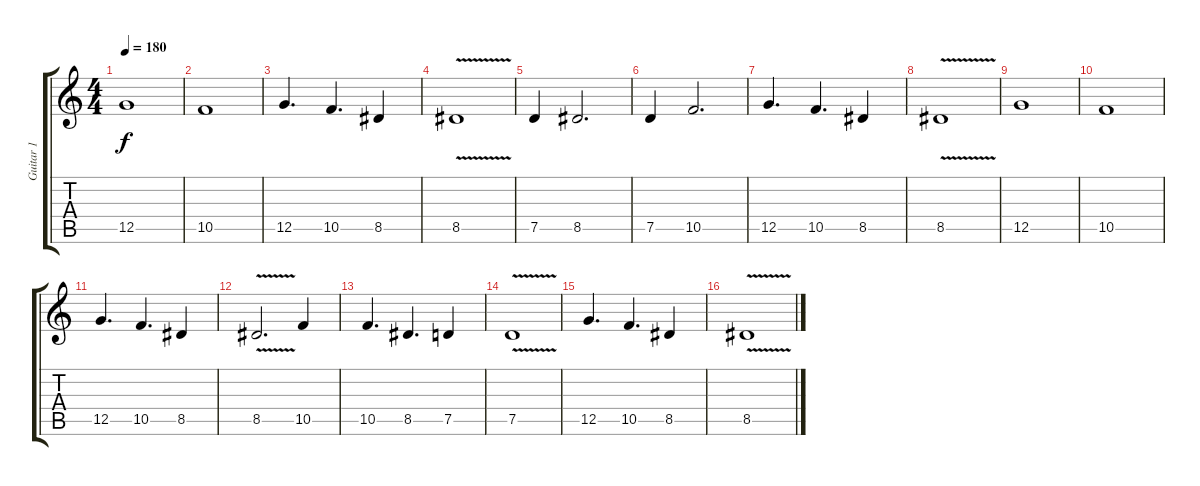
\track ("Guitar 1" "Guitar 1") {instrument distortionguitar}
\staff {score tabs}
\tuning (D4 A3 F3 C3 G2 D2) {hide}
\ts (4 4)
\tempo 180
\clef g2
\ks c
12.5.1{dy f} |
10.5.1 |
12.5.4{d} 10.5.4{d} 8.5.4 |
8.5{v}.1 |
7.5.4 8.5.2{d} |
7.5.4 10.5.2{d} |
12.5.4{d} 10.5.4{d} 8.5.4 |
8.5{v}.1 |
12.5.1 |
10.5.1 |
12.5.4{d} 10.5.4{d} 8.5.4 |
8.5{v}.2{d} 10.5.4 |
10.5.4{d} 8.5.4{d} 7.5.4 |
7.5{v}.1 |
12.5.4{d} 10.5.4{d} 8.5.4 |
8.5{v}.1
